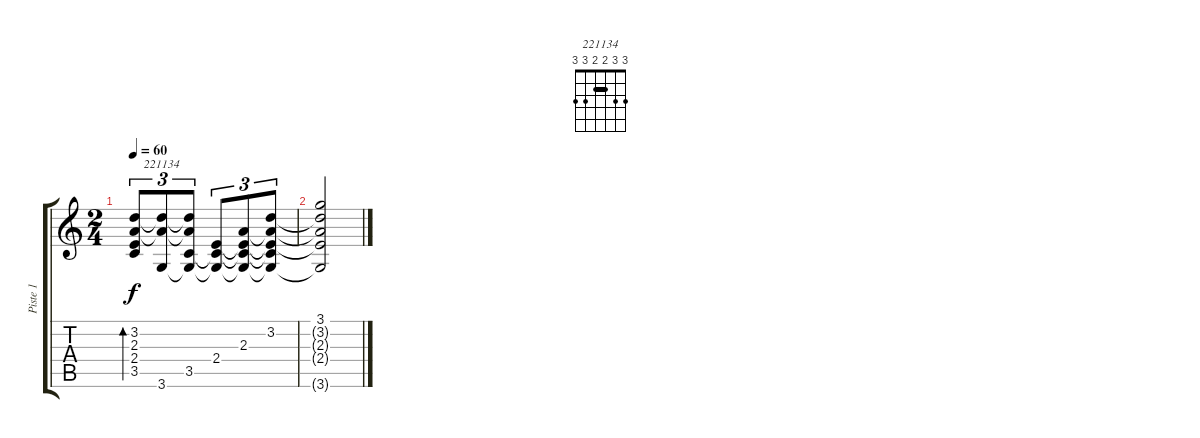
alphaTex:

\track ("Piste 1" "Piste 1") {instrument acousticguitarnylon}
\staff {score tabs}
\tuning (E4 B3 G3 D3 A2 E2) {hide}
\chord ("221134" 3 3 2 2 3 3) {barre 2}
\ts (2 4)
\tempo 60
\clef g2
\ks c
(3.2 2.3 2.4 3.5).8{tu (3 2) bd 120 dy f} (3.2{t} 2.3{t} 3.6).8{tu (3 2) ch "221134"} (3.2{t} 2.3{t} 3.5 3.6{t}).8{tu (3 2)} (2.4 3.5{t} 3.6{t}).8{tu (3 2)} (2.3 2.4{t} 3.5{t} 3.6{t}).8{tu (3 2)} (3.2 2.3{t} 2.4{t} 3.5{t} 3.6{t}).8{tu (3 2)} |
(3.1 3.2{t} 2.3{t} 2.4{t} 3.6{t}).2
